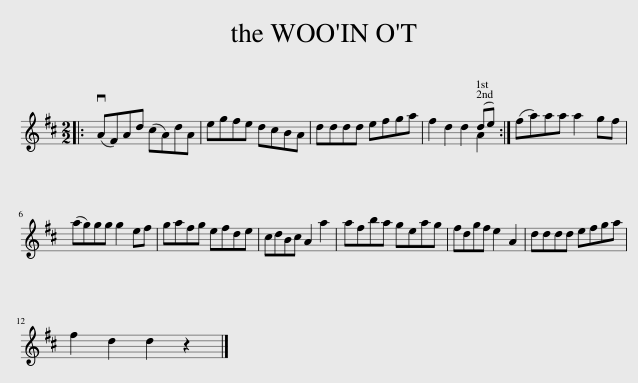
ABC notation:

X:1
%%score ( 1 2 )
L:1/8
M:2/2
I:linebreak $
K:D
V:1 treble
V:2 treble
V:1
|: (vAF)Ad (cA)dA | egfe dcBA | dddd efga | x6 (de) :| (fa)aa a2 gf |$ %5
 (ag)gg g2 ef | gafg efde | cdBc A2 a2 | afba geag | fdgf e2 A2 | %10
 dddd efga |$ f2 d2 d2 z2 |] %12
V:2
|: x8 | x8 | x8 | f2 d2 d2 A2 :| x8 |$ %5
 x8 | x8 | x8 | x8 | x8 | %10
 x8 |$ x8 |] %12
